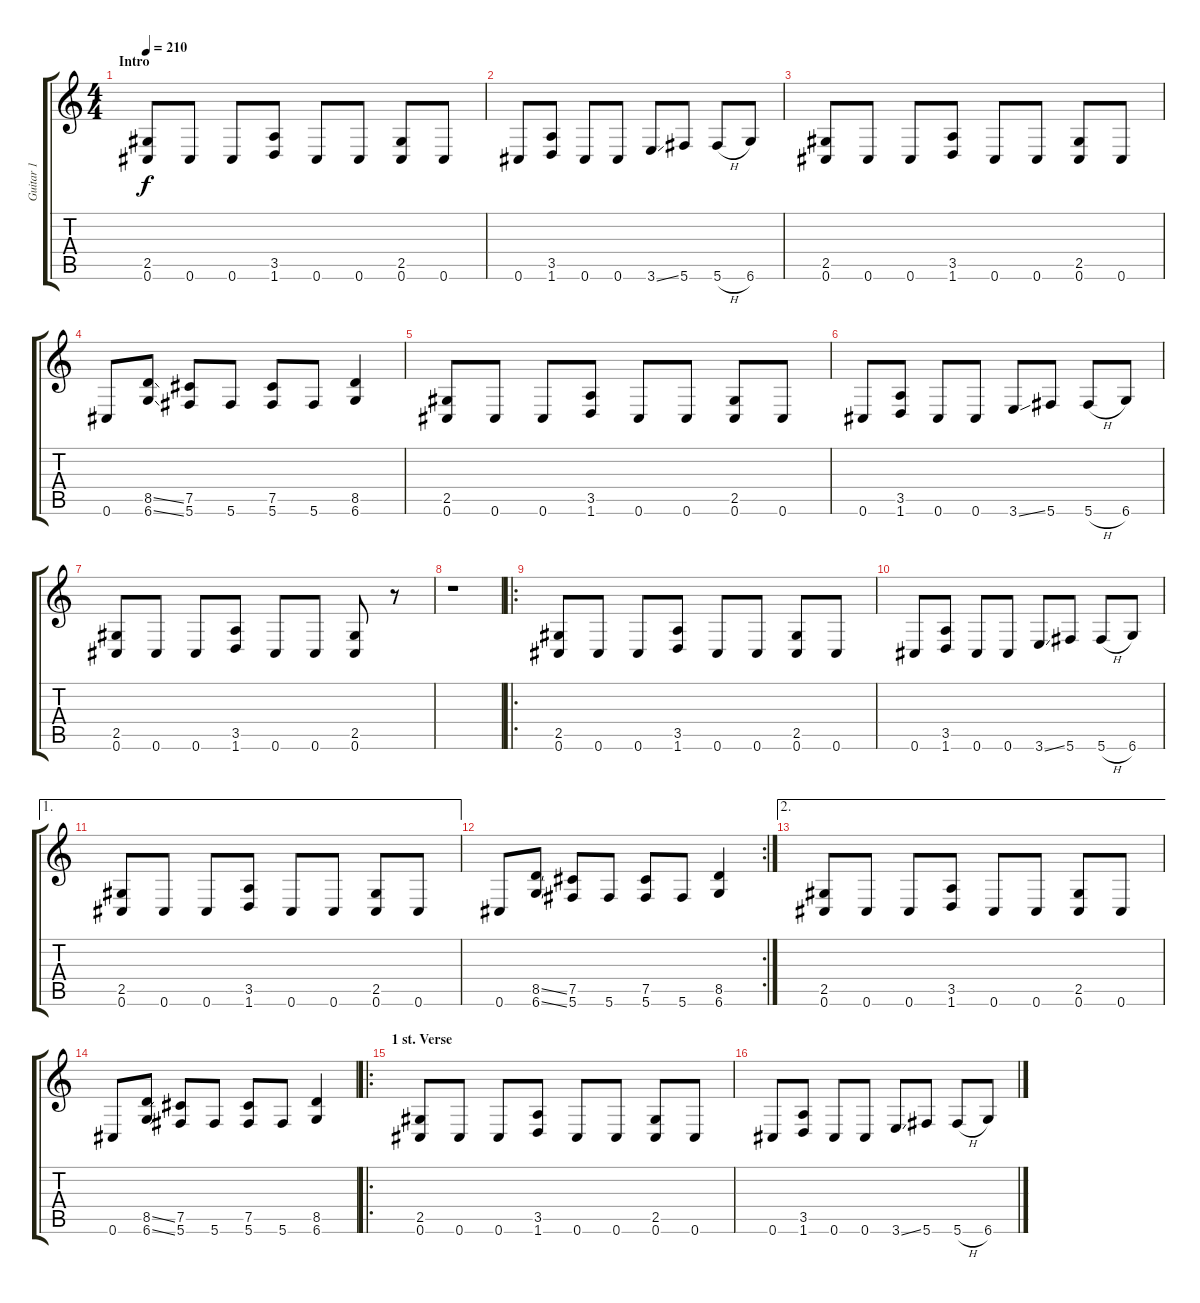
\track ("Guitar 1" "Guitar 1") {instrument distortionguitar}
\staff {score tabs}
\tuning (Db4 Ab3 E3 B2 Gb2 Db2) {hide}
\ts (4 4)
\section ("" "Intro")
\tempo 210
\clef g2
\ks c
(2.5 0.6).8{dy f instrument distortionguitar} 0.6.8 0.6.8 (3.5 1.6).8 0.6.8 0.6.8 (2.5 0.6).8 0.6.8 |
0.6.8 (3.5 1.6).8 0.6.8 0.6.8 3.6{ss}.8 5.6.8 5.6{h}.8 6.6.8 |
(2.5 0.6).8 0.6.8 0.6.8 (3.5 1.6).8 0.6.8 0.6.8 (2.5 0.6).8 0.6.8 |
0.6.8 (8.5{ss} 6.6{ss}).8 (7.5 5.6).8 5.6.8 (7.5 5.6).8 5.6.8 (8.5 6.6).4 |
(2.5 0.6).8 0.6.8 0.6.8 (3.5 1.6).8 0.6.8 0.6.8 (2.5 0.6).8 0.6.8 |
0.6.8 (3.5 1.6).8 0.6.8 0.6.8 3.6{ss}.8 5.6.8 5.6{h}.8 6.6.8 |
(2.5 0.6).8 0.6.8 0.6.8 (3.5 1.6).8 0.6.8 0.6.8 (2.5 0.6).8 r.8 |
r.1 |
\ro
(2.5 0.6).8 0.6.8 0.6.8 (3.5 1.6).8 0.6.8 0.6.8 (2.5 0.6).8 0.6.8 |
0.6.8 (3.5 1.6).8 0.6.8 0.6.8 3.6{ss}.8 5.6.8 5.6{h}.8 6.6.8 |
\ae 1
(2.5 0.6).8 0.6.8 0.6.8 (3.5 1.6).8 0.6.8 0.6.8 (2.5 0.6).8 0.6.8 |
\rc 2
0.6.8 (8.5{ss} 6.6{ss}).8 (7.5 5.6).8 5.6.8 (7.5 5.6).8 5.6.8 (8.5 6.6).4 |
\ae 2
(2.5 0.6).8 0.6.8 0.6.8 (3.5 1.6).8 0.6.8 0.6.8 (2.5 0.6).8 0.6.8 |
0.6.8 (8.5{ss} 6.6{ss}).8 (7.5 5.6).8 5.6.8 (7.5 5.6).8 5.6.8 (8.5 6.6).4 |
\ro
\section ("" "1 st. Verse")
(2.5 0.6).8 0.6.8 0.6.8 (3.5 1.6).8 0.6.8 0.6.8 (2.5 0.6).8 0.6.8 |
0.6.8 (3.5 1.6).8 0.6.8 0.6.8 3.6{ss}.8 5.6.8 5.6{h}.8 6.6.8
